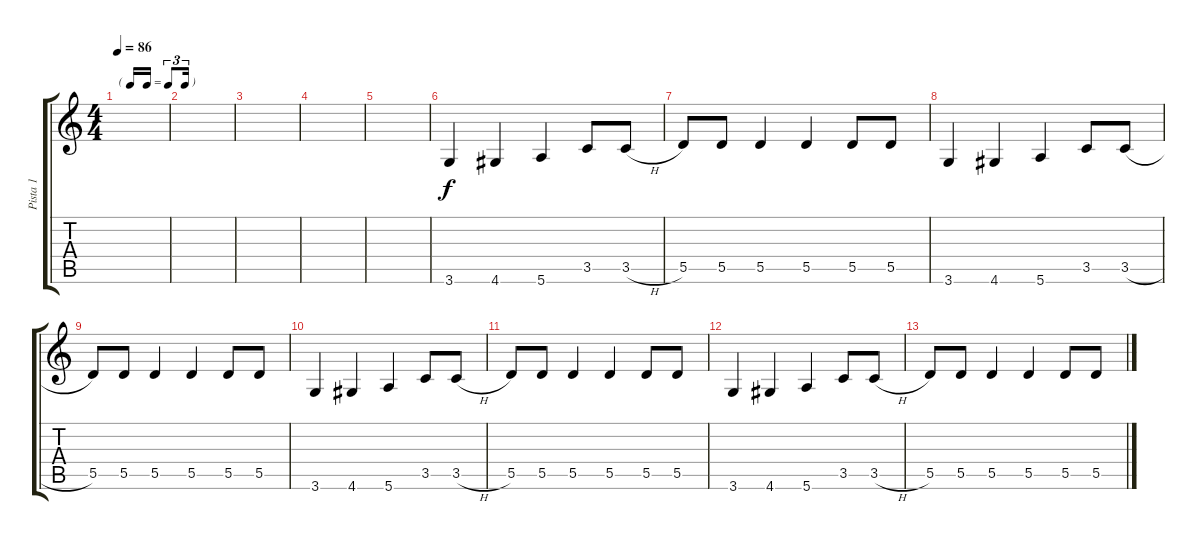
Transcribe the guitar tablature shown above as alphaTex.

\track ("Pista 1" "Pista 1") {instrument electricguitarclean}
\staff {score tabs}
\tuning (E4 B3 G3 D3 A2 E2) {hide}
\ts (4 4)
\tf triplet16th
\tempo 86
\clef g2
\ks c
|
|
|
|
|
3.6.4 4.6.4 5.6.4 3.5.8 3.5{h}.8 |
5.5.8 5.5.8 5.5.4 5.5.4 5.5.8 5.5.8 |
3.6.4 4.6.4 5.6.4 3.5.8 3.5{h}.8 |
5.5.8 5.5.8 5.5.4 5.5.4 5.5.8 5.5.8 |
3.6.4 4.6.4 5.6.4 3.5.8 3.5{h}.8 |
5.5.8 5.5.8 5.5.4 5.5.4 5.5.8 5.5.8 |
3.6.4 4.6.4 5.6.4 3.5.8 3.5{h}.8 |
5.5.8 5.5.8 5.5.4 5.5.4 5.5.8 5.5.8
